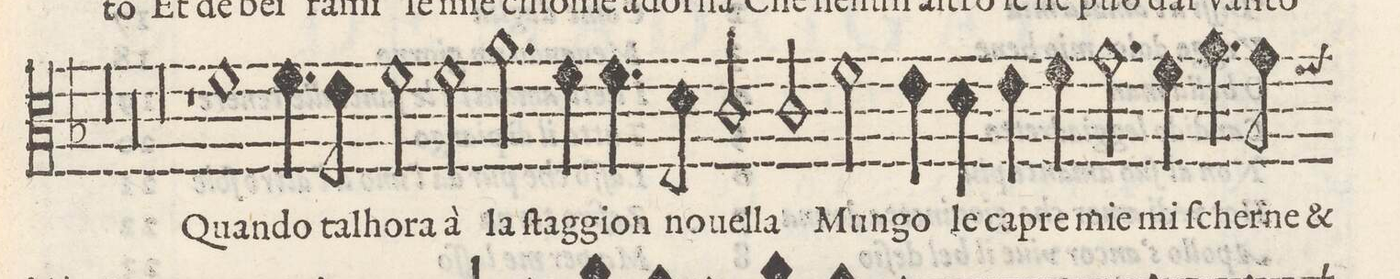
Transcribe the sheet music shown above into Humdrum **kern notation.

**kern	**text
*I"ALTO	*
*clefC3	*
*k[b-]	*
*met(C)	*
*M4/4	*
00r	.
=16-	=16-
=17-	=17-
=18-	=18-
=19-	=19-
00r	.
=20-	=20-
=21-	=21-
=22-	=22-
=23-	=23-
00r	.
=24-	=24-
=25-	=25-
=26-	=26-
=27-	=27-
1r	.
=28-	=28-
1f	Quan-
=29-	=29-
4.f\	-do
8e\	tal-
2f\	-hor-
=30-	=30-
2f\	-a à
2.a\	la
=31-	=31-
4f\	ſtag-
4.f\	-gion
8d\	no-
=32-	=32-
2c/	-vel-
2c/	-la
=33-	=33-
2f\	Mun-
4e\	-go
4d\	le
=34-	=34-
4e\	ca-
4f\	-pre
2.g\	mie
=35-	=35-
4f\	mi
4.a\	ſcher-
8g\	-ne &
=36-	=36-
*-	*-
